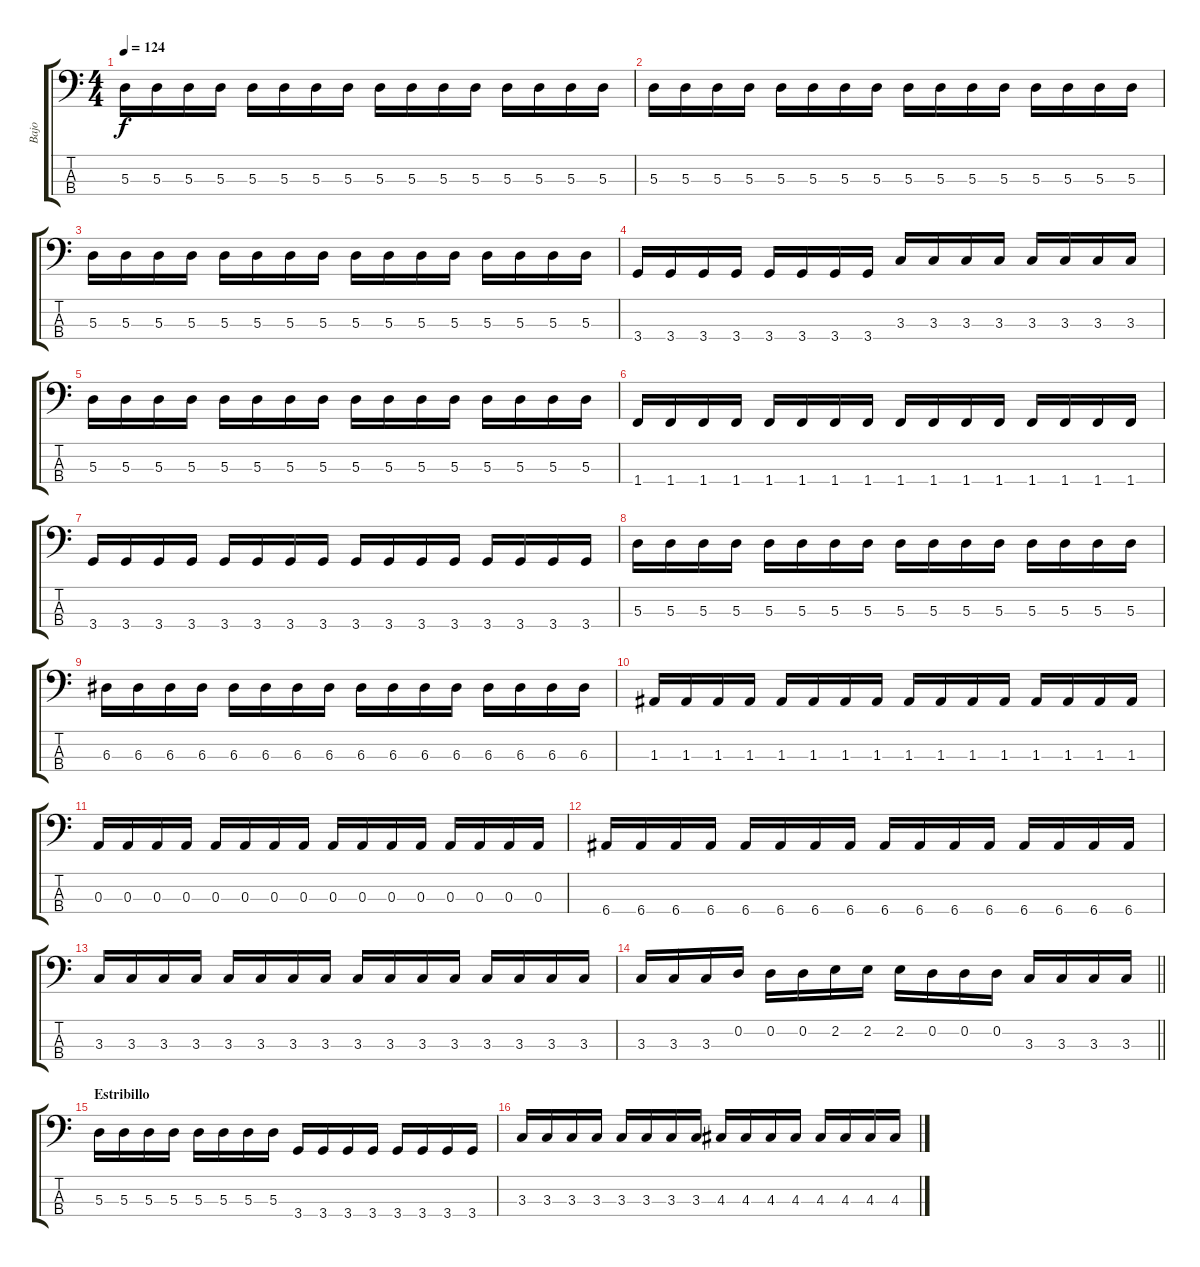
\track ("Bajo" "Bajo") {instrument electricbassfinger}
\staff {score tabs}
\tuning (G2 D2 A1 E1) {hide}
\ts (4 4)
\tempo 124
\clef f4
\ks c
5.3.16{dy f} 5.3.16 5.3.16 5.3.16 5.3.16 5.3.16 5.3.16 5.3.16 5.3.16 5.3.16 5.3.16 5.3.16 5.3.16 5.3.16 5.3.16 5.3.16 |
5.3.16 5.3.16 5.3.16 5.3.16 5.3.16 5.3.16 5.3.16 5.3.16 5.3.16 5.3.16 5.3.16 5.3.16 5.3.16 5.3.16 5.3.16 5.3.16 |
5.3.16 5.3.16 5.3.16 5.3.16 5.3.16 5.3.16 5.3.16 5.3.16 5.3.16 5.3.16 5.3.16 5.3.16 5.3.16 5.3.16 5.3.16 5.3.16 |
3.4.16 3.4.16 3.4.16 3.4.16 3.4.16 3.4.16 3.4.16 3.4.16 3.3.16 3.3.16 3.3.16 3.3.16 3.3.16 3.3.16 3.3.16 3.3.16 |
5.3.16 5.3.16 5.3.16 5.3.16 5.3.16 5.3.16 5.3.16 5.3.16 5.3.16 5.3.16 5.3.16 5.3.16 5.3.16 5.3.16 5.3.16 5.3.16 |
1.4.16 1.4.16 1.4.16 1.4.16 1.4.16 1.4.16 1.4.16 1.4.16 1.4.16 1.4.16 1.4.16 1.4.16 1.4.16 1.4.16 1.4.16 1.4.16 |
3.4.16 3.4.16 3.4.16 3.4.16 3.4.16 3.4.16 3.4.16 3.4.16 3.4.16 3.4.16 3.4.16 3.4.16 3.4.16 3.4.16 3.4.16 3.4.16 |
5.3.16 5.3.16 5.3.16 5.3.16 5.3.16 5.3.16 5.3.16 5.3.16 5.3.16 5.3.16 5.3.16 5.3.16 5.3.16 5.3.16 5.3.16 5.3.16 |
6.3.16 6.3.16 6.3.16 6.3.16 6.3.16 6.3.16 6.3.16 6.3.16 6.3.16 6.3.16 6.3.16 6.3.16 6.3.16 6.3.16 6.3.16 6.3.16 |
1.3.16 1.3.16 1.3.16 1.3.16 1.3.16 1.3.16 1.3.16 1.3.16 1.3.16 1.3.16 1.3.16 1.3.16 1.3.16 1.3.16 1.3.16 1.3.16 |
0.3.16 0.3.16 0.3.16 0.3.16 0.3.16 0.3.16 0.3.16 0.3.16 0.3.16 0.3.16 0.3.16 0.3.16 0.3.16 0.3.16 0.3.16 0.3.16 |
6.4.16 6.4.16 6.4.16 6.4.16 6.4.16 6.4.16 6.4.16 6.4.16 6.4.16 6.4.16 6.4.16 6.4.16 6.4.16 6.4.16 6.4.16 6.4.16 |
3.3.16 3.3.16 3.3.16 3.3.16 3.3.16 3.3.16 3.3.16 3.3.16 3.3.16 3.3.16 3.3.16 3.3.16 3.3.16 3.3.16 3.3.16 3.3.16 |
\barLineRight lightlight
3.3.16 3.3.16 3.3.16 0.2.16 0.2.16 0.2.16 2.2.16 2.2.16 2.2.16 0.2.16 0.2.16 0.2.16 3.3.16 3.3.16 3.3.16 3.3.16 |
\section ("" "Estribillo")
5.3.16 5.3.16 5.3.16 5.3.16 5.3.16 5.3.16 5.3.16 5.3.16 3.4.16 3.4.16 3.4.16 3.4.16 3.4.16 3.4.16 3.4.16 3.4.16 |
3.3.16 3.3.16 3.3.16 3.3.16 3.3.16 3.3.16 3.3.16 3.3.16 4.3.16 4.3.16 4.3.16 4.3.16 4.3.16 4.3.16 4.3.16 4.3.16
